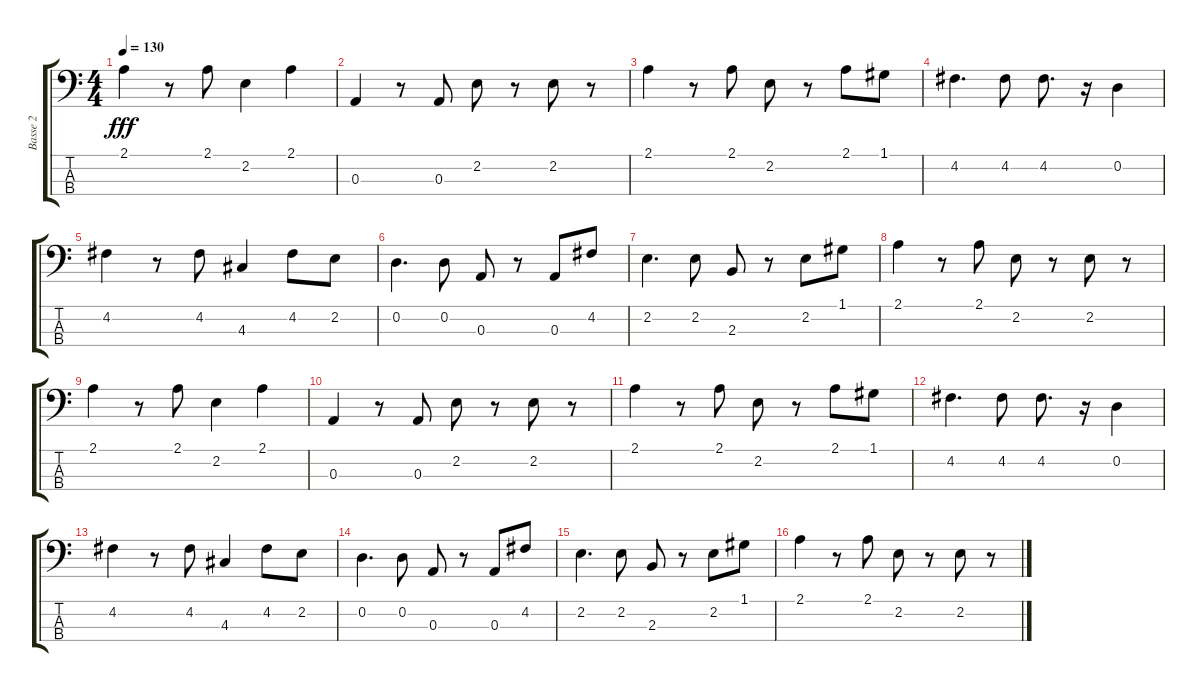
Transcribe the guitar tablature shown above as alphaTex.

\track ("Basse 2" "Basse 2") {instrument acousticbass}
\staff {score tabs}
\tuning (G2 D2 A1 E1) {hide}
\ts (4 4)
\tempo 130
\clef f4
\ks c
2.1.4{dy fff} r.8 2.1.8 2.2.4 2.1.4 |
0.3.4 r.8 0.3.8 2.2.8 r.8 2.2.8 r.8 |
2.1.4 r.8 2.1.8 2.2.8 r.8 2.1.8 1.1.8 |
4.2.4{d} 4.2.8 4.2.8{d} r.16 0.2.4 |
4.2.4 r.8 4.2.8 4.3.4 4.2.8 2.2.8 |
0.2.4{d} 0.2.8 0.3.8 r.8 0.3.8 4.2.8 |
2.2.4{d} 2.2.8 2.3.8 r.8 2.2.8 1.1.8 |
2.1.4 r.8 2.1.8 2.2.8 r.8 2.2.8 r.8 |
2.1.4 r.8 2.1.8 2.2.4 2.1.4 |
0.3.4 r.8 0.3.8 2.2.8 r.8 2.2.8 r.8 |
2.1.4 r.8 2.1.8 2.2.8 r.8 2.1.8 1.1.8 |
4.2.4{d} 4.2.8 4.2.8{d} r.16 0.2.4 |
4.2.4 r.8 4.2.8 4.3.4 4.2.8 2.2.8 |
0.2.4{d} 0.2.8 0.3.8 r.8 0.3.8 4.2.8 |
2.2.4{d} 2.2.8 2.3.8 r.8 2.2.8 1.1.8 |
2.1.4 r.8 2.1.8 2.2.8 r.8 2.2.8 r.8
